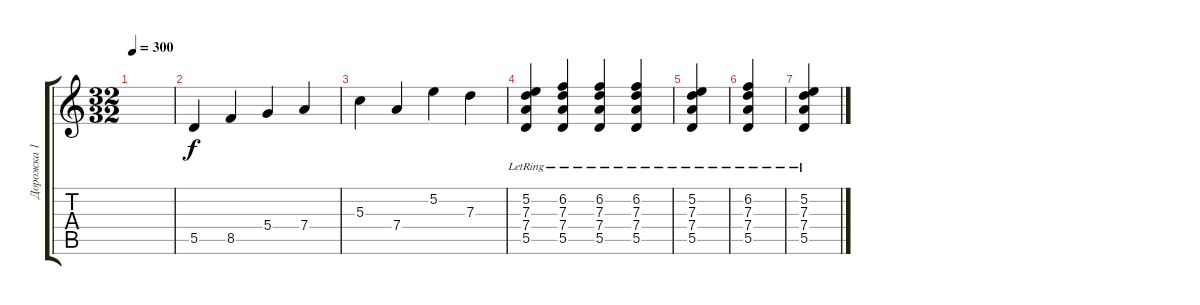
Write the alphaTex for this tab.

\track ("Дорожка 1" "Дорожка 1") {instrument electricguitarjazz}
\staff {score tabs}
\tuning (E4 B3 G3 D3 A2 E2) {hide}
\ts (32 32)
\tempo 300
\clef g2
\ks c
|
5.5.4 8.5.4 5.4.4 7.4.4 |
5.3.4 7.4.4 5.2.4 7.3.4 |
(5.2{lr} 7.3 7.4 5.5).4 (6.2{lr} 7.3 7.4 5.5).4 (6.2{lr} 7.3 7.4 5.5).4 (6.2{lr} 7.3 7.4 5.5).4 |
(5.2{lr} 7.3 7.4 5.5).4 |
(6.2{lr} 7.3 7.4 5.5).4 |
(5.2{lr} 7.3 7.4 5.5).4
